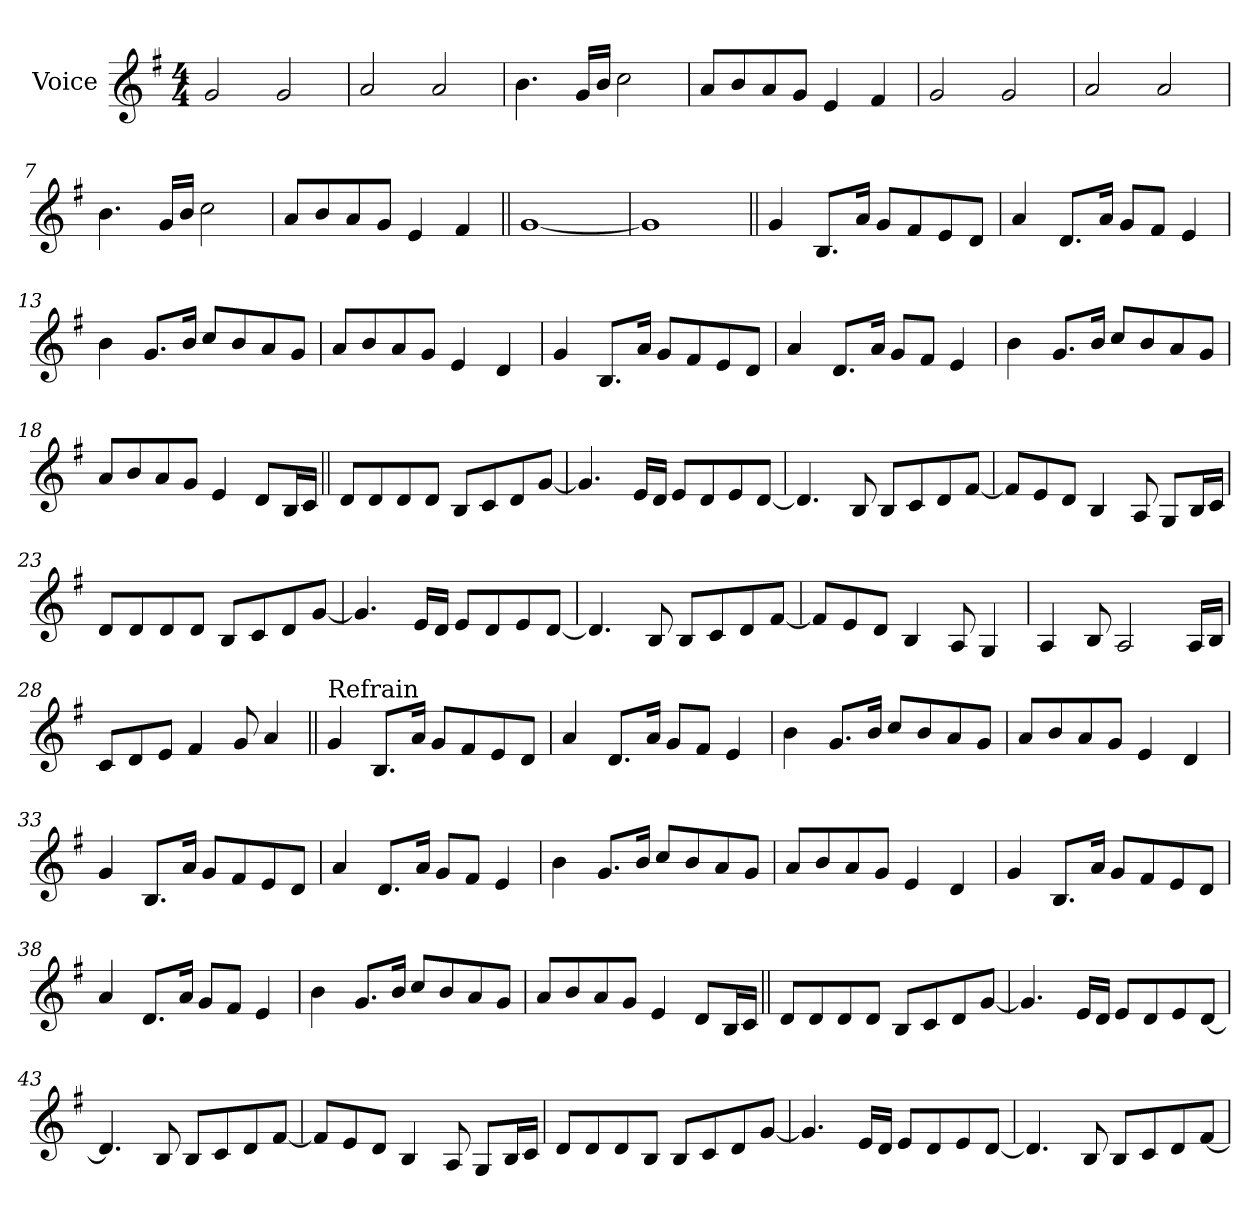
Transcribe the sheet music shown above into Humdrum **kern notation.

**kern
*part1
*staff1
*I"Voice
*I'Vc.
*clefG2
*k[f#]
*M4/4
*MM120
=1
2g!
2g!
=2
2a!
2a!
=3
4.b!
16g!LL
16b!JJ
2cc!
=4
8a!L
8b!
8a!
8g!J
4e!
4f#!
=5
2g!
2g!
=6
2a!
2a!
=7
4.b!
16g!LL
16b!JJ
2cc!
=8
8a!L
8b!
8a!
8g!J
4e!
4f#!
=9||
[1g!
=10
1g!]
=11||
4g
8.BL
16aJk
8gL
8f#
8e
8dJ
=12
4a
8.dL
16aJk
8gL
8f#J
4e
=13
4b
8.gL
16bJk
8ccL
8b
8a
8gJ
=14
8aL
8b
8a
8gJ
4e
4d
=15
4g
8.BL
16aJk
8gL
8f#
8e
8dJ
=16
4a
8.dL
16aJk
8gL
8f#J
4e
=17
4b
8.gL
16bJk
8ccL
8b
8a
8gJ
=18
8aL
8b
8a
8gJ
4e
8dL
16BL
16cJJ
=19||
8dL
8d
8d
8dJ
8BL
8c
8d
[8gJ
=20
4.g]
16eLL
16dJJ
8eL
8d
8e
[8dJ
=21
4.d]
8B
8BL
8c
8d
[8f#J
=22
8f#L]
8e
8dJ
4B
8A
8GL
16BL
16cJJ
=23
8dL
8d
8d
8dJ
8BL
8c
8d
[8gJ
=24
4.g]
16eLL
16dJJ
8eL
8d
8e
[8dJ
=25
4.d]
8B
8BL
8c
8d
[8f#J
=26
8f#L]
8e
8dJ
4B
8A
4G
=27
4A
8B
2A
16ALL
16BJJ
=28
8cL
8d
8eJ
4f#
8g
4a
=29||
!LO:TX:t=Refrain
4g
8.BL
16aJk
8gL
8f#
8e
8dJ
=30
4a
8.dL
16aJk
8gL
8f#J
4e
=31
4b
8.gL
16bJk
8ccL
8b
8a
8gJ
=32
8aL
8b
8a
8gJ
4e
4d
=33
4g
8.BL
16aJk
8gL
8f#
8e
8dJ
=34
4a
8.dL
16aJk
8gL
8f#J
4e
=35
4b
8.gL
16bJk
8ccL
8b
8a
8gJ
=36
8aL
8b
8a
8gJ
4e
4d
=37
4g!
8.B!L
16a!Jk
8g!L
8f#!
8e!
8d!J
=38
4a!
8.d!L
16a!Jk
8g!L
8f#!J
4e!
=39
4b!
8.g!L
16b!Jk
8cc!L
8b!
8a!
8g!J
=40
8a!L
8b!
8a!
8g!J
4e!
8d!L
16BL
16cJJ
=41||
8dL
8d
8d
8dJ
8BL
8c
8d
[8gJ
=42
4.g]
16eLL
16dJJ
8eL
8d
8e
[8dJ
=43
4.d]
8B
8BL
8c
8d
[8f#J
=44
8f#L]
8e
8dJ
4B
8A
8GL
16BL
16cJJ
=45
8dL
8d
8d
8BJ
8BL
8c
8d
[8gJ
=46
4.g]
16eLL
16dJJ
8eL
8d
8e
[8dJ
=47
4.d]
8B
8BL
8c
8d
[8f#J
=
*-
